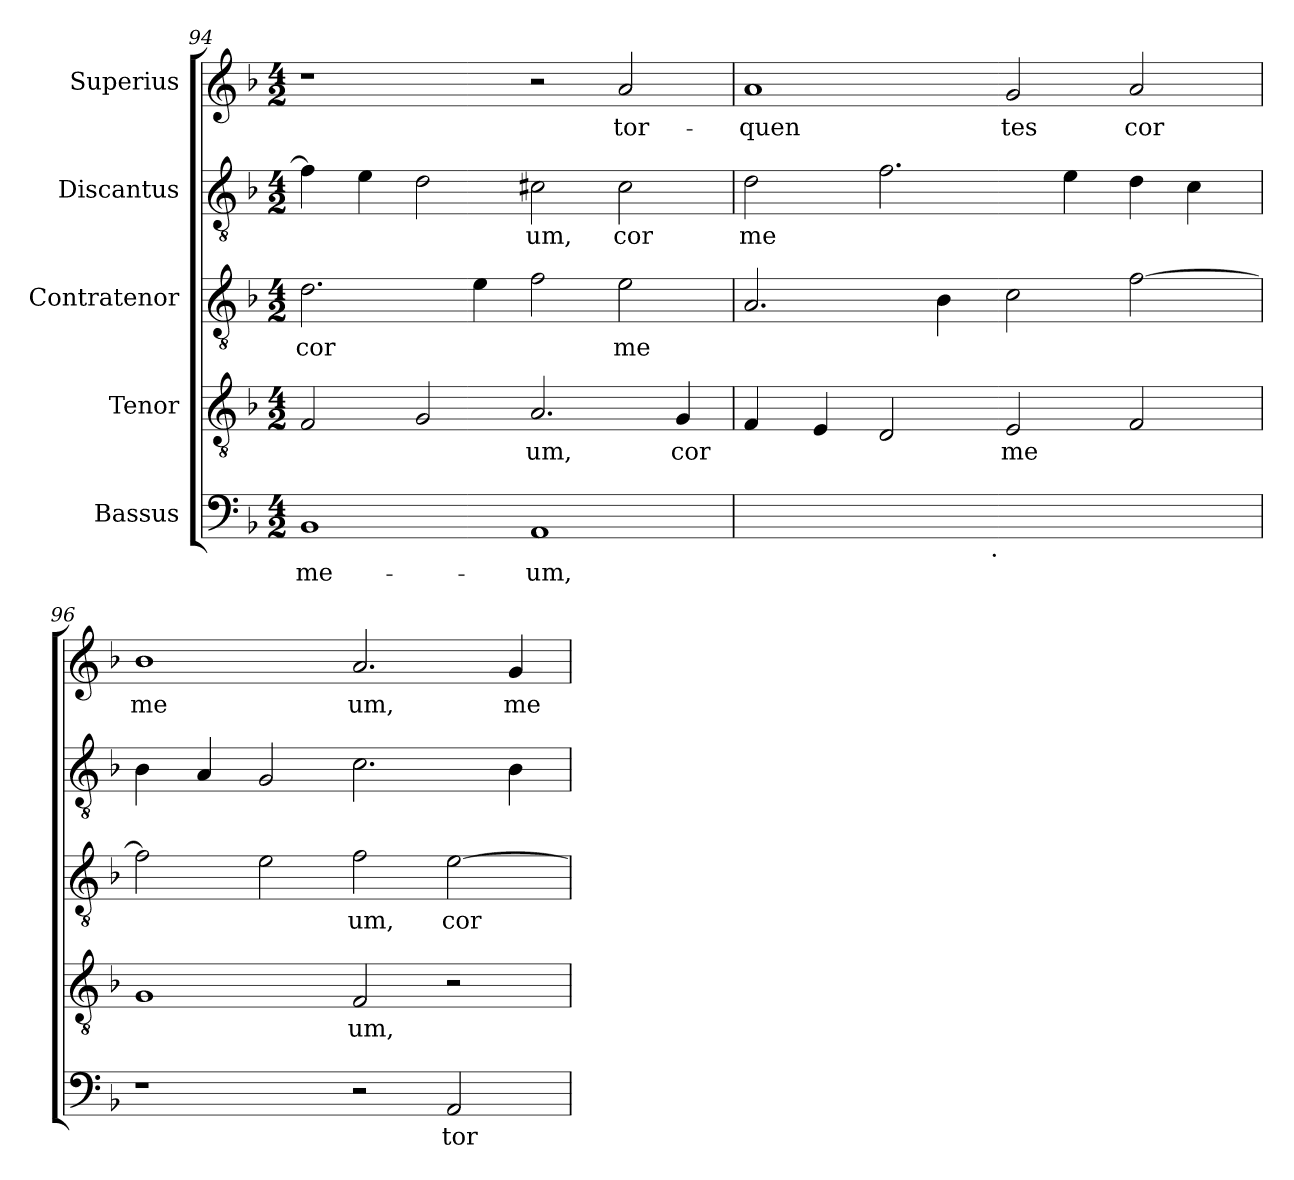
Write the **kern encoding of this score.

**kern	**text	**kern	**text	**kern	**text	**kern	**text	**kern	**text
*part5	*part5	*part4	*part4	*part3	*part3	*part2	*part2	*part1	*part1
*staff5	*staff5	*staff4	*staff4	*staff3	*staff3	*staff2	*staff2	*staff1	*staff1
*I"Bassus	*	*I"Tenor	*	*I"Contratenor	*	*I"Discantus	*	*I"Superius	*
*clefF4	*	*clefGv2	*	*clefGv2	*	*clefGv2	*	*clefG2	*
*ITrd-3c-5	*	*ITrd-3c-5	*	*ITrd-3c-5	*	*ITrd-3c-5	*	*	*
*k[b-e-]	*	*k[b-e-]	*	*k[b-e-]	*	*k[b-e-]	*	*k[b-]	*
*B-:	*	*B-:	*	*B-:	*	*B-:	*	*F:	*
*M4/2	*	*M4/2	*	*M4/2	*	*M4/2	*	*M4/2	*
=94	=94	=94	=94	=94	=94	=94	=94	=94	=94
!	!LO:LY:b:cj	!	!	!	!LO:LY:b	!	!	!	!
1E-	me-	2B-/	.	2.g\	cor	4b-\]	.	1r	.
.	.	.	.	.	.	4a\	.	.	.
.	.	2c/	.	.	.	2g\	.	.	.
.	.	.	.	4a\	.	.	.	.	.
!	!LO:LY:b:cj	!	!LO:LY:b:cj	!	!	!	!LO:LY:b:cj	!	!
1D	-um,	2.d/	um,	2b-\	.	2f#X\	um,	2r	.
!	!	!	!	!	!LO:LY:b	!	!LO:LY:b:cj	!	!LO:LY:b:cj
.	.	.	.	2a\	me	2f#\	cor	2a/	tor-
!	!	!	!LO:LY:b	!	!	!	!	!	!
.	.	4c/	cor	.	.	.	.	.	.
!!LO:PB:g=z
=95	=95	=95	=95	=95	=95	=95	=95	=95	=95
!	!	!	!	!	!	!	!LO:LY:b	!	!LO:LY:b:cj
*	*	*	*	*^	*	*	*	*	*
8..ryy	.	4B-/	.	2.d/	4ryy	.	2g\	me	1a	-quen
2.ryy	.	.	.	.	.	.	.	.	.	.
.	.	4A/	.	.	8...ryy	.	.	.	.	.
.	.	.	.	.	1ryy	.	.	.	.	.
.	.	2G/	.	.	.	.	2.b-\	.	.	.
.	.	.	.	4e-\	.	.	.	.	.	.
!LO:TX:b:t=.	!	!	!	!	!	!	!	!	!	!
1ryy	.	.	.	.	.	.	.	.	.	.
!	!	!	!LO:LY:b	!	!	!	!	!	!	!LO:LY:b:cj
.	.	2A/	me	2f\	.	.	.	.	2g/	tes
.	.	.	.	.	.	.	4a\	.	.	.
.	.	.	.	.	2ryy	.	.	.	.	.
!	!	!	!	!	!	!	!	!	!	!LO:LY:b:cj
.	.	2B-/	.	[>2b-\	.	.	4g\	.	2a/	cor
.	.	.	.	.	.	.	4f\	.	.	.
32ryy	.	.	.	.	.	.	.	.	.	.
.	.	.	.	.	64ryy	.	.	.	.	.
=96	=96	=96	=96	=96	=96	=96	=96	=96	=96	=96
!	!	!	!	!	!	!	!	!	!	!LO:LY:b:cj
*	*	*	*	*v	*v	*	*	*	*	*
1r	.	1c	.	2b-\]	.	4e-\	.	1b-	me
.	.	.	.	.	.	4d/	.	.	.
.	.	.	.	2a\	.	2c/	.	.	.
!	!	!	!LO:LY:b:cj	!	!LO:LY:b:cj	!	!	!	!LO:LY:b:cj
2r	.	2B-/	um,	2b-\	um,	2.f\	.	2.a/	um,
!	!LO:LY:b:cj	!	!	!	!LO:LY:b	!	!	!	!
2D/	tor	2r	.	[>2a\	cor	.	.	.	.
!	!	!	!	!	!	!	!	!	!LO:LY:b
.	.	.	.	.	.	4e-\	.	4g/	me
=	=	=	=	=	=	=	=	=	=
*-	*-	*-	*-	*-	*-	*-	*-	*-	*-
